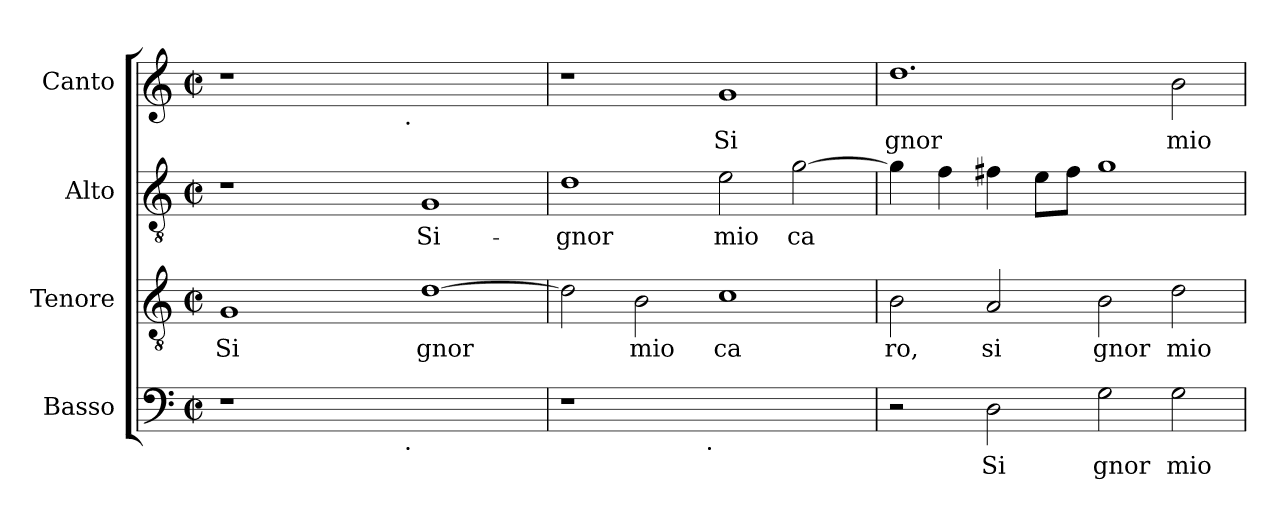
**kern	**text	**kern	**text	**kern	**text	**kern	**text
*part4	*part4	*part3	*part3	*part2	*part2	*part1	*part1
*staff4	*staff4	*staff3	*staff3	*staff2	*staff2	*staff1	*staff1
*I"Basso	*	*I"Tenore	*	*I"Alto	*	*I"Canto	*
!!LO:PB:g=z
*stria5	*	*stria5	*	*stria5	*	*stria5	*
*clefF4	*	*clefGv2	*	*clefGv2	*	*clefG2	*
*k[]	*	*k[]	*	*k[]	*	*k[]	*
*C:	*	*C:	*	*C:	*	*C:	*
*M2/2	*	*M2/2	*	*M2/2	*	*M2/2	*
*met(c|)	*	*met(c|)	*	*met(c|)	*	*met(c|)	*
=1	=1	=1	=1	=1	=1	=1	=1
!	!	!	!LO:LY:b:cj	!	!	!	!
*^	*	*	*	*	*	*^	*
1r	2ryy	.	1G	Si	1r	.	1r	2ryy	.
.	4ryy	.	.	.	.	.	.	4ryy	.
.	8ryy	.	.	.	.	.	.	8ryy	.
.	16ryy	.	.	.	.	.	.	16ryy	.
.	64ryy	.	.	.	.	.	.	64ryy	.
!	!	!	!	!	!	!	!	!LO:TX:b:t=.	!
!	!LO:TX:b:t=.	!	!	!	!	!	!	!	!
.	1ryy	.	.	.	.	.	.	1ryy	.
!	!	!	!	!LO:LY:b:cj	!	!LO:LY:b:cj	!	!	!
1ryy	.	.	[>1d	gnor	1G	Si-	1ryy	.	.
.	32.ryy	.	.	.	.	.	.	32.ryy	.
=2	=2	=2	=2	=2	=2	=2	=2	=2	=2
!	!	!	!	!LO:LY:b:cj	!	!LO:LY:b:cj	!	!	!
*	*	*	*	*	*	*	*v	*v	*
1r	2ryy	.	2d\]	.	1d	-gnor	1r	.
!	!	!	!	!LO:LY:b:cj	!	!	!	!
.	4...ryy	.	2B\	mio	.	.	.	.
!	!LO:TX:b:t=.	!	!	!	!	!	!	!
.	1ryy	.	.	.	.	.	.	.
!	!	!	!	!LO:LY:b:cj	!	!LO:LY:b:cj	!	!LO:LY:b:cj
1ryy	.	.	1c	ca	2e\	mio	1g	Si
!	!	!	!	!	!	!LO:LY:b:cj	!	!
.	.	.	.	.	[>2g\	ca-	.	.
.	32ryy	.	.	.	.	.	.	.
=3	=3	=3	=3	=3	=3	=3	=3	=3
!	!	!	!	!LO:LY:b:cj	!	!LO:LY:b:cj	!	!LO:LY:b:cj
*v	*v	*	*	*	*	*	*	*
2r	.	2B\	ro,	4g\]	--	1.dd	gnor
!	!	!	!	!	!LO:LY:b:cj	!	!
.	.	.	.	4f\	--	.	.
!	!LO:LY:b:cj	!	!LO:LY:b:cj	!	!LO:LY:b:cj	!	!
2D\	Si	2A/	si	4f#X\	--	.	.
!	!	!	!	!	!LO:LY:b:cj	!	!
.	.	.	.	8e\L	--	.	.
!	!	!	!	!	!LO:LY:b:cj	!	!
.	.	.	.	8f#\J	--	.	.
!	!LO:LY:b:cj	!	!LO:LY:b:cj	!	!LO:LY:b:cj	!	!
2G\	gnor	2B\	gnor	1g	--	.	.
!	!LO:LY:b:cj	!	!LO:LY:b:cj	!	!	!	!LO:LY:b:cj
2G\	mio	2d\	mio	.	.	2b\	mio
=	=	=	=	=	=	=	=
*-	*-	*-	*-	*-	*-	*-	*-
